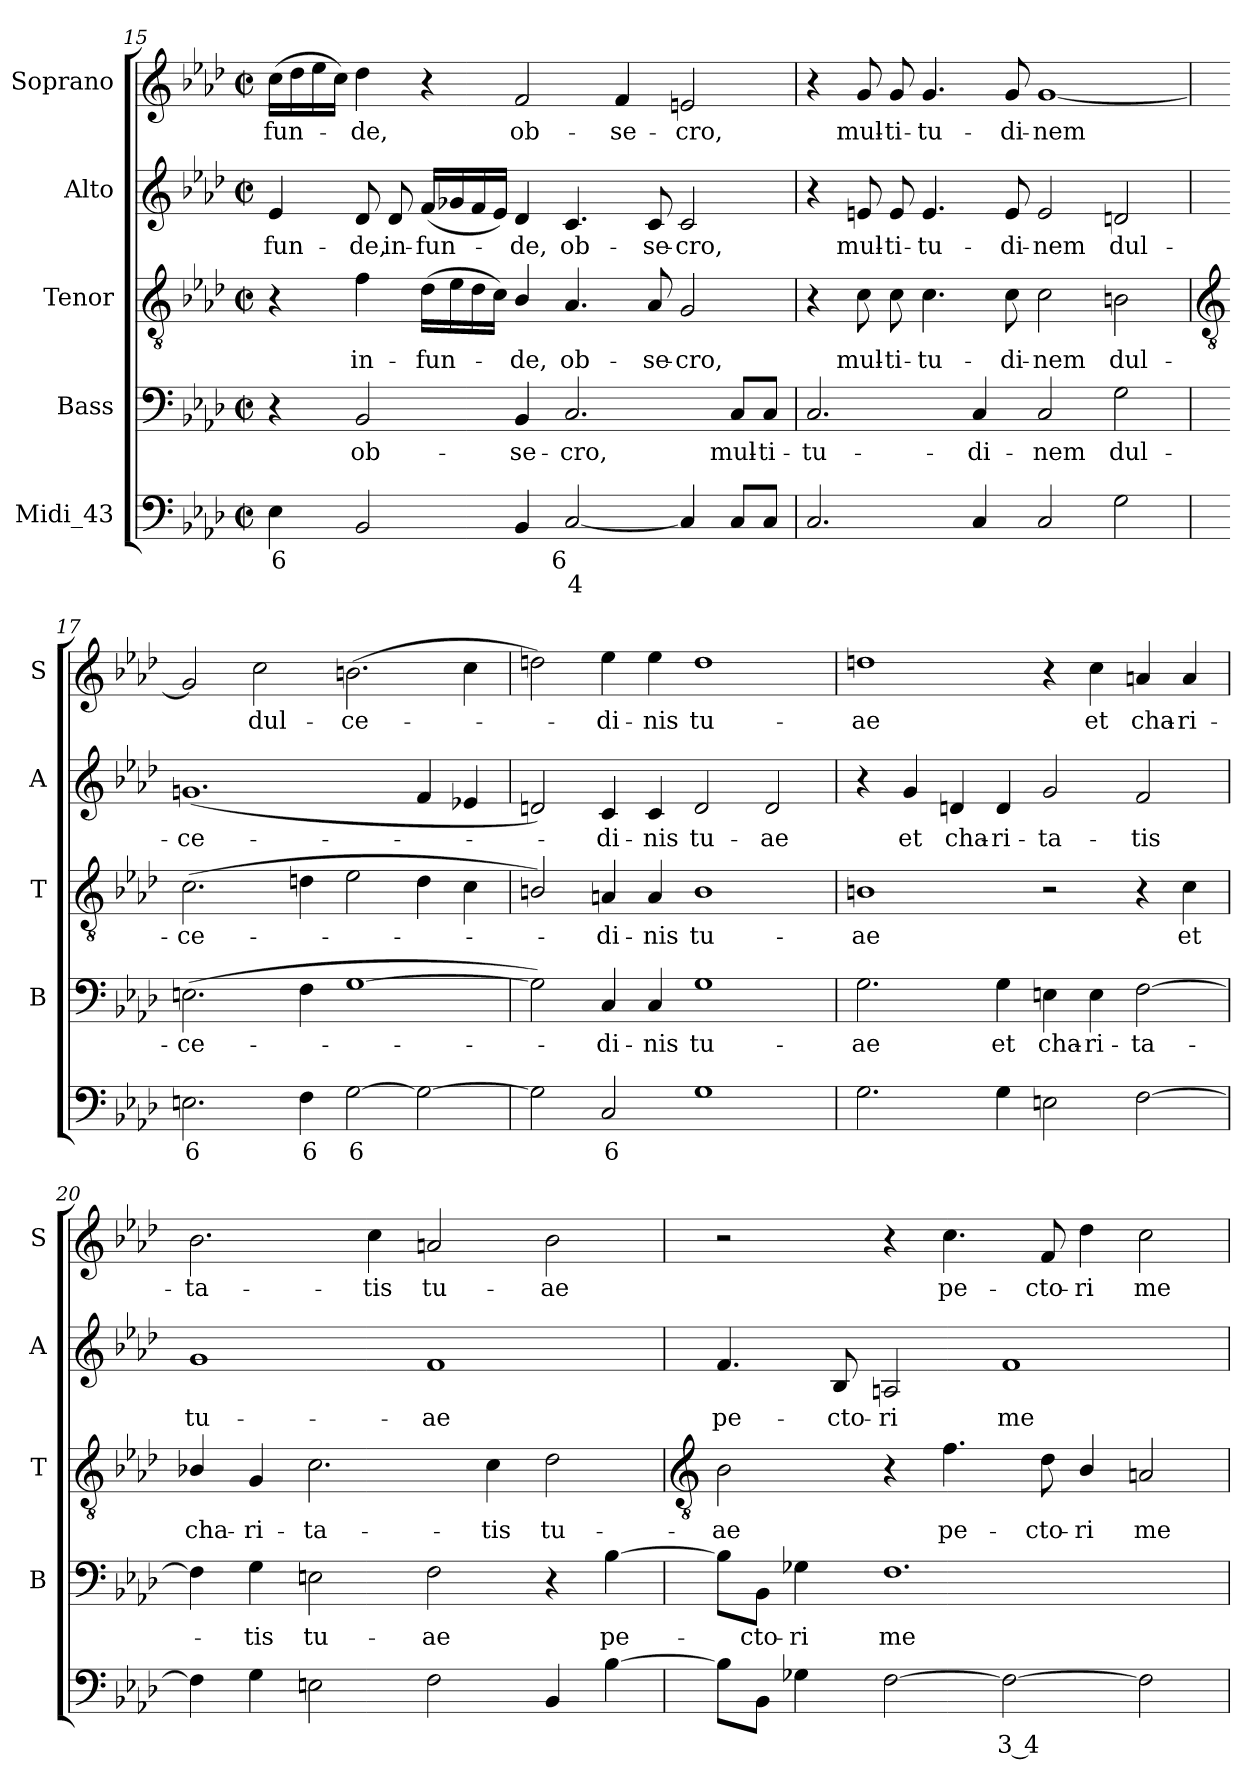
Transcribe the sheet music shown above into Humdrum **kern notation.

**kern	**text	**text	**kern	**text	**kern	**text	**kern	**text	**kern	**text
*part5	*part5	*part5	*part4	*part4	*part3	*part3	*part2	*part2	*part1	*part1
*staff5	*staff5	*staff5	*staff4	*staff4	*staff3	*staff3	*staff2	*staff2	*staff1	*staff1
*I"Midi_43	*	*	*I"Bass	*	*I"Tenor	*	*I"Alto	*	*I"Soprano	*
*	*	*	*I'B	*	*I'T	*	*I'A	*	*I'S	*
*clefF4	*	*	*clefF4	*	*clefGv2	*	*clefG2	*	*clefG2	*
*k[b-e-a-d-]	*	*	*k[b-e-a-d-]	*	*k[b-e-a-d-]	*	*k[b-e-a-d-]	*	*k[b-e-a-d-]	*
*A-:	*	*	*A-:	*	*A-:	*	*A-:	*	*A-:	*
*M4/2	*	*	*M4/2	*	*M4/2	*	*M4/2	*	*M4/2	*
*met(c|)	*	*	*met(c|)	*	*met(c|)	*	*met(c|)	*	*met(c|)	*
=15	=15	=15	=15	=15	=15	=15	=15	=15	=15	=15
!	!LO:LY:b	!	!	!	!	!	!	!LO:LY:b	!	!LO:LY:b
4E-	6	.	4r	.	4r	.	4e-	-fun-	(>16ccLL	-fun-
.	.	.	.	.	.	.	.	.	16dd-	.
.	.	.	.	.	.	.	.	.	16ee-	.
.	.	.	.	.	.	.	.	.	16ccJJ)	.
!	!	!	!	!LO:LY:b	!	!LO:LY:b	!	!LO:LY:b	!	!LO:LY:b
2BB-	.	.	2BB-	ob-	4f	in-	8d-	-de,	4dd-	de,
!	!	!	!	!	!	!	!	!LO:LY:b	!	!
.	.	.	.	.	.	.	8d-	in-	.	.
!	!	!	!	!	!	!LO:LY:b	!	!LO:LY:b	!	!
.	.	.	.	.	(>16d-LL	-fun-	(<16fLL	-fun-	4r	.
.	.	.	.	.	16e-	.	16g-X	.	.	.
.	.	.	.	.	16d-	.	16f	.	.	.
.	.	.	.	.	16cJJ)	.	16e-JJ)	.	.	.
!	!	!	!	!LO:LY:b	!	!LO:LY:b	!	!LO:LY:b	!	!LO:LY:b
4BB-	.	.	4BB-	-se-	4B-/	de,	4d-	de,	2f	ob-
!	!LO:LY:b	!LO:LY:b	!	!LO:LY:b	!	!LO:LY:b	!	!LO:LY:b	!	!
[2C	6	4	2.C	-cro,	4.A-	ob-	4.c	ob-	.	.
!	!	!	!	!	!	!	!	!	!	!LO:LY:b
.	.	.	.	.	.	.	.	.	4f	-se-
!	!	!	!	!	!	!LO:LY:b	!	!LO:LY:b	!	!
.	.	.	.	.	8A-	-se-	8c	-se-	.	.
!	!	!	!	!	!	!LO:LY:b	!	!LO:LY:b	!	!LO:LY:b
4C]	.	.	.	.	2G	-cro,	2c	-cro,	2en	-cro,
!	!	!	!	!LO:LY:b	!	!	!	!	!	!
8CL	.	.	8C/L	mul-	.	.	.	.	.	.
!	!	!	!	!LO:LY:b	!	!	!	!	!	!
8CJ	.	.	8C/J	-ti-	.	.	.	.	.	.
=16	=16	=16	=16	=16	=16	=16	=16	=16	=16	=16
!	!	!	!	!LO:LY:b	!	!	!	!	!	!
2.C	.	.	2.C	-tu-	4r	.	4r	.	4r	.
!	!	!	!	!	!	!LO:LY:b	!	!LO:LY:b	!	!LO:LY:b
.	.	.	.	.	8c	mul-	8en	mul-	8g	mul-
!	!	!	!	!	!	!LO:LY:b	!	!LO:LY:b	!	!LO:LY:b
.	.	.	.	.	8c	-ti-	8e	-ti-	8g	-ti-
!	!	!	!	!	!	!LO:LY:b	!	!LO:LY:b	!	!LO:LY:b
.	.	.	.	.	4.c	-tu-	4.e	-tu-	4.g	-tu-
!	!	!	!	!LO:LY:b	!	!	!	!	!	!
4C	.	.	4C	-di-	.	.	.	.	.	.
!	!	!	!	!	!	!LO:LY:b	!	!LO:LY:b	!	!LO:LY:b
.	.	.	.	.	8c	-di-	8e	-di-	8g	-di-
!	!	!	!	!LO:LY:b	!	!LO:LY:b	!	!LO:LY:b	!	!LO:LY:b
2C	.	.	2C	-nem	2c	-nem	2e	-nem	[1g	-nem
!	!	!	!	!LO:LY:b	!	!LO:LY:b	!	!LO:LY:b	!	!
2G	.	.	2G	dul-	2Bn	dul-	2dn	dul-	.	.
!!LO:LB:g=z
=17	=17	=17	=17	=17	=17	=17	=17	=17	=17	=17
*	*	*	*	*	*clefGv2	*	*	*	*	*
!	!LO:LY:b	!	!	!LO:LY:b	!	!LO:LY:b	!	!LO:LY:b	!	!
2.En	6	.	(>2.En	-ce-	(>2.c	-ce-	(<1.gn	-ce-	2g]	.
!	!	!	!	!	!	!	!	!	!	!LO:LY:b
.	.	.	.	.	.	.	.	.	2cc	dul-
!	!LO:LY:b	!	!	!	!	!	!	!	!	!
4F	6	.	4F	.	4dn	.	.	.	.	.
!	!LO:LY:b	!	!	!	!	!	!	!	!	!LO:LY:b
[2G	6	.	[1G	.	2e-	.	.	.	(>2.bn	-ce-
2G_	.	.	.	.	4d	.	4f	.	.	.
.	.	.	.	.	4c	.	4e-X	.	4cc	.
=18	=18	=18	=18	=18	=18	=18	=18	=18	=18	=18
2G]	.	.	2G])	.	2Bn/)	.	2dn)	.	2ddn)	.
!	!LO:LY:b	!	!	!LO:LY:b	!	!LO:LY:b	!	!LO:LY:b	!	!LO:LY:b
2C	6	.	4C	di-	4An	di-	4c	di-	4ee-	di-
!	!	!	!	!LO:LY:b	!	!LO:LY:b	!	!LO:LY:b	!	!LO:LY:b
.	.	.	4C	-nis	4A	-nis	4c	-nis	4ee-	-nis
!	!	!	!	!LO:LY:b	!	!LO:LY:b	!	!LO:LY:b	!	!LO:LY:b
1G	.	.	1G	tu-	1B	tu-	2d	tu-	1dd	tu-
!	!	!	!	!	!	!	!	!LO:LY:b	!	!
.	.	.	.	.	.	.	2d	-ae	.	.
=19	=19	=19	=19	=19	=19	=19	=19	=19	=19	=19
!	!	!	!	!LO:LY:b	!	!LO:LY:b	!	!	!	!LO:LY:b
2.G	.	.	2.G	-ae	1Bn	-ae	4r	.	1ddn	-ae
!	!	!	!	!	!	!	!	!LO:LY:b	!	!
.	.	.	.	.	.	.	4g	et	.	.
!	!	!	!	!	!	!	!	!LO:LY:b	!	!
.	.	.	.	.	.	.	4dn	cha-	.	.
!	!	!	!	!LO:LY:b	!	!	!	!LO:LY:b	!	!
4G	.	.	4G	et	.	.	4d	-ri-	.	.
!	!	!	!	!LO:LY:b	!	!	!	!LO:LY:b	!	!
2En	.	.	4En	cha-	2r	.	2g	-ta-	4r	.
!	!	!	!	!LO:LY:b	!	!	!	!	!	!LO:LY:b
.	.	.	4E	-ri-	.	.	.	.	4cc	et
!	!	!	!	!LO:LY:b	!	!	!	!LO:LY:b	!	!LO:LY:b
[2F	.	.	[2F	-ta-	4r	.	2f	-tis	4an	cha-
!	!	!	!	!	!	!LO:LY:b	!	!	!	!LO:LY:b
.	.	.	.	.	4c	et	.	.	4a	-ri-
=20	=20	=20	=20	=20	=20	=20	=20	=20	=20	=20
!	!	!	!	!	!	!LO:LY:b	!	!LO:LY:b	!	!LO:LY:b
4F]	.	.	4F]	.	4B-X/	cha-	1g	tu-	2.b-	-ta-
!	!	!	!	!LO:LY:b	!	!LO:LY:b	!	!	!	!
4G	.	.	4G	tis	4G	-ri-	.	.	.	.
!	!	!	!	!LO:LY:b	!	!LO:LY:b	!	!	!	!
2En	.	.	2En	tu-	2.c	-ta-	.	.	.	.
!	!	!	!	!	!	!	!	!	!	!LO:LY:b
.	.	.	.	.	.	.	.	.	4cc	-tis
!	!	!	!	!LO:LY:b	!	!	!	!LO:LY:b	!	!LO:LY:b
2F	.	.	2F	-ae	.	.	1f	-ae	2an	tu-
!	!	!	!	!	!	!LO:LY:b	!	!	!	!
.	.	.	.	.	4c	-tis	.	.	.	.
!	!	!	!	!	!	!LO:LY:b	!	!	!	!LO:LY:b
4BB-	.	.	4r	.	2d-	tu-	.	.	2b-	-ae
!	!	!	!	!LO:LY:b	!	!	!	!	!	!
[4B-	.	.	[4B-	pe-	.	.	.	.	.	.
!!LO:LB:g=z
=21	=21	=21	=21	=21	=21	=21	=21	=21	=21	=21
*	*	*	*	*	*clefGv2	*	*	*	*	*
!	!	!	!	!	!	!LO:LY:b	!	!LO:LY:b	!	!
8B-L]	.	.	8B-\L]	.	2B-	-ae	4.f	pe-	2r	.
!	!	!	!	!LO:LY:b	!	!	!	!	!	!
8BB-J	.	.	8BB-\J	cto-	.	.	.	.	.	.
!	!	!	!	!LO:LY:b	!	!	!	!	!	!
4G-X	.	.	4G-X	-ri	.	.	.	.	.	.
!	!	!	!	!	!	!	!	!LO:LY:b	!	!
.	.	.	.	.	.	.	8B-	-cto-	.	.
!	!	!	!	!LO:LY:b	!	!	!	!LO:LY:b	!	!
[2F	.	.	1.F	me-	4r	.	2An	-ri	4r	.
!	!	!	!	!	!	!LO:LY:b	!	!	!	!LO:LY:b
.	.	.	.	.	4.f	pe-	.	.	4.cc	pe-
!	!LO:LY:b	!	!	!	!	!	!	!LO:LY:b	!	!
2F_	3 4	.	.	.	.	.	1f	me-	.	.
!	!	!	!	!	!	!LO:LY:b	!	!	!	!LO:LY:b
.	.	.	.	.	8d-	-cto-	.	.	8f	-cto-
!	!	!	!	!	!	!LO:LY:b	!	!	!	!LO:LY:b
.	.	.	.	.	4B-/	-ri	.	.	4dd-	-ri
!	!	!	!	!	!	!LO:LY:b	!	!	!	!LO:LY:b
2F]	.	.	.	.	2An	me-	.	.	2cc	me-
=	=	=	=	=	=	=	=	=	=	=
*-	*-	*-	*-	*-	*-	*-	*-	*-	*-	*-
